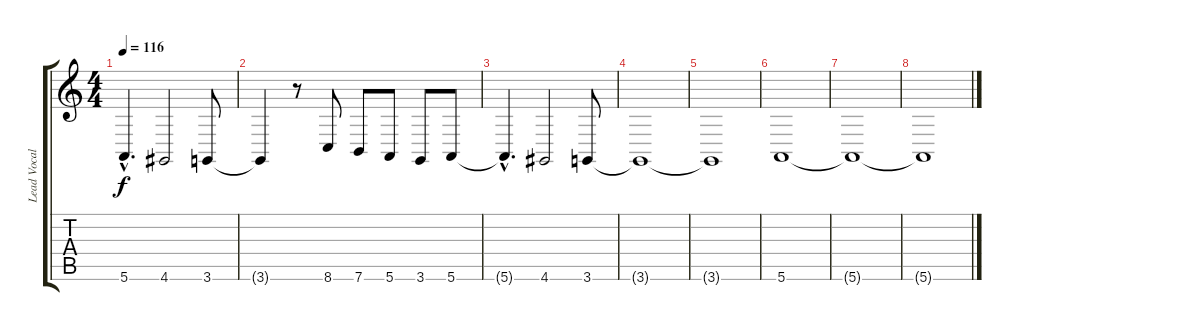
\track ("Lead Vocals" "Lead Vocal") {instrument tenorsax}
\staff {score tabs}
\tuning (E4 B3 G3 D3 A2 E2) {hide}
\ts (4 4)
\tempo 116
\clef g2
\ks c
5.6{hac t}.4{d dy f} 4.6.2 3.6.8 |
3.6{t}.4 r.8 8.6.8 7.6.8 5.6.8 3.6.8 5.6.8 |
5.6{hac t}.4{d} 4.6.2 3.6.8 |
3.6{t}.1 |
3.6{t}.1 |
5.6.1 |
5.6{t}.1 |
5.6{t}.1
